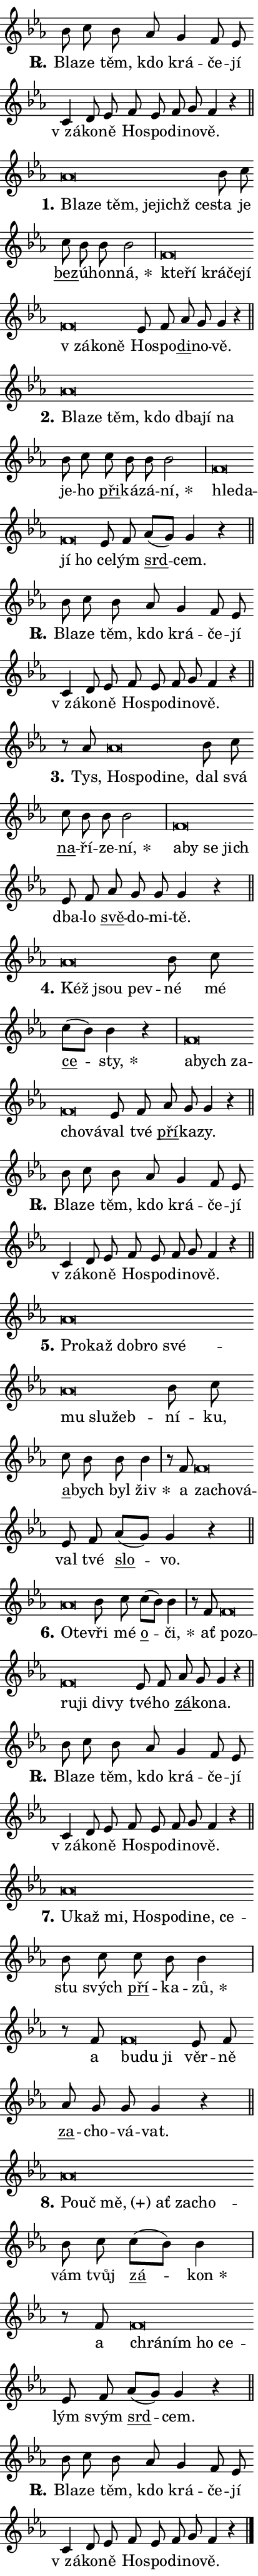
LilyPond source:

\version "2.24.0"
\header { tagline = "" }
\paper {
  indent = 0\cm
  top-margin = 0\cm
  right-margin = 0.13\cm % to fit lyric hyphens
  bottom-margin = 0\cm
  left-margin = 0\cm
  paper-width = 7\cm
  page-breaking = #ly:one-page-breaking
  system-system-spacing.basic-distance = #11
  score-system-spacing.basic-distance = #11
  ragged-last = ##f
}


%% Author: Thomas Morley
%% https://lists.gnu.org/archive/html/lilypond-user/2020-05/msg00002.html
#(define (line-position grob)
"Returns position of @var[grob} in current system:
   @code{'start}, if at first time-step
   @code{'end}, if at last time-step
   @code{'middle} otherwise
"
  (let* ((col (ly:item-get-column grob))
         (ln (ly:grob-object col 'left-neighbor))
         (rn (ly:grob-object col 'right-neighbor))
         (col-to-check-left (if (ly:grob? ln) ln col))
         (col-to-check-right (if (ly:grob? rn) rn col))
         (break-dir-left
           (and
             (ly:grob-property col-to-check-left 'non-musical #f)
             (ly:item-break-dir col-to-check-left)))
         (break-dir-right
           (and
             (ly:grob-property col-to-check-right 'non-musical #f)
             (ly:item-break-dir col-to-check-right))))
        (cond ((eqv? 1 break-dir-left) 'start)
              ((eqv? -1 break-dir-right) 'end)
              (else 'middle))))

#(define (tranparent-at-line-position vctor)
  (lambda (grob)
  "Relying on @code{line-position} select the relevant enry from @var{vctor}.
Used to determine transparency,"
    (case (line-position grob)
      ((end) (not (vector-ref vctor 0)))
      ((middle) (not (vector-ref vctor 1)))
      ((start) (not (vector-ref vctor 2))))))

noteHeadBreakVisibility =
#(define-music-function (break-visibility)(vector?)
"Makes @code{NoteHead}s transparent relying on @var{break-visibility}"
#{
  \override NoteHead.transparent =
    #(tranparent-at-line-position break-visibility)
#})

#(define delete-ledgers-for-transparent-note-heads
  (lambda (grob)
    "Reads whether a @code{NoteHead} is transparent.
If so this @code{NoteHead} is removed from @code{'note-heads} from
@var{grob}, which is supposed to be @code{LedgerLineSpanner}.
As a result ledgers are not printed for this @code{NoteHead}"
    (let* ((nhds-array (ly:grob-object grob 'note-heads))
           (nhds-list
             (if (ly:grob-array? nhds-array)
                 (ly:grob-array->list nhds-array)
                 '()))
           ;; Relies on the transparent-property being done before
           ;; Staff.LedgerLineSpanner.after-line-breaking is executed.
           ;; This is fragile ...
           (to-keep
             (remove
               (lambda (nhd)
                 (ly:grob-property nhd 'transparent #f))
               nhds-list)))
      ;; TODO find a better method to iterate over grob-arrays, similiar
      ;; to filter/remove etc for lists
      ;; For now rebuilt from scratch
      (set! (ly:grob-object grob 'note-heads)  '())
      (for-each
        (lambda (nhd)
          (ly:pointer-group-interface::add-grob grob 'note-heads nhd))
        to-keep))))

squashNotes = {
  \override NoteHead.X-extent = #'(-0.2 . 0.2)
  \override NoteHead.Y-extent = #'(-0.75 . 0)
  \override NoteHead.stencil =
    #(lambda (grob)
       (let ((pos (ly:grob-property grob 'staff-position)))
         (begin
           (if (< pos -7) (display "ERROR: Lower brevis then expected\n") (display ""))
           (if (<= pos -6) ly:text-interface::print ly:note-head::print))))
}
unSquashNotes = {
  \revert NoteHead.X-extent
  \revert NoteHead.Y-extent
  \revert NoteHead.stencil
}

hideNotes = \noteHeadBreakVisibility #begin-of-line-visible
unHideNotes = \noteHeadBreakVisibility #all-visible

% work-around for resetting accidentals
% https://lilypond.org/doc/v2.23/Documentation/notation/displaying-rhythms#unmetered-music
cadenzaMeasure = {
  \cadenzaOff
  \partial 1024 s1024
  \cadenzaOn
}

#(define-markup-command (accent layout props text) (markup?)
  "Underline accented syllable"
  (interpret-markup layout props
    #{\markup \override #'(offset . 4.3) \underline { #text }#}))

responsum = \markup \concat {
  "R" \hspace #-1.05 \path #0.1 #'((moveto 0 0.07) (lineto 0.9 0.8)) \hspace #0.05 "."
}

spaceSize = #0.6828661417322834 % exact space size for TeX Gyre Schola

\layout {
  \context {
    \Staff
    \remove "Time_signature_engraver"
    \override LedgerLineSpanner.after-line-breaking = #delete-ledgers-for-transparent-note-heads
  }
  \context {
    \Lyrics {
      \override LyricSpace.minimum-distance = \spaceSize
      \override LyricText.font-name = #"TeX Gyre Schola"
      \override LyricText.font-size = 1
      \override StanzaNumber.font-name = #"TeX Gyre Schola Bold"
      \override StanzaNumber.font-size = 1
    }
  }
  \context {
    \Score 
    \override NoteHead.text =
      #(lambda (grob) 
        (let ((pos (ly:grob-property grob 'staff-position)))
          #{\markup {
            \combine
              \halign #-0.55 \raise #(if (= pos -6) 0 0.5) \override #'(thickness . 2) \draw-line #'(3.2 . 0)
              \musicglyph "noteheads.sM1"
          }#}))
  }
}

% magnetic-lyrics.ily
%
%   written by
%     Jean Abou Samra <jean@abou-samra.fr>
%     Werner Lemberg <wl@gnu.org>
%
%   adapted by
%     Jiri Hon <jiri.hon@gmail.com>
%
% Version 2022-Apr-15

% https://www.mail-archive.com/lilypond-user@gnu.org/msg149350.html

#(define (Left_hyphen_pointer_engraver context)
   "Collect syllable-hyphen-syllable occurrences in lyrics and store
them in properties.  This engraver only looks to the left.  For
example, if the lyrics input is @code{foo -- bar}, it does the
following.

@itemize @bullet
@item
Set the @code{text} property of the @code{LyricHyphen} grob between
@q{foo} and @q{bar} to @code{foo}.

@item
Set the @code{left-hyphen} property of the @code{LyricText} grob with
text @q{foo} to the @code{LyricHyphen} grob between @q{foo} and
@q{bar}.
@end itemize

Use this auxiliary engraver in combination with the
@code{lyric-@/text::@/apply-@/magnetic-@/offset!} hook."
   (let ((hyphen #f)
         (text #f))
     (make-engraver
      (acknowledgers
       ((lyric-syllable-interface engraver grob source-engraver)
        (set! text grob)))
      (end-acknowledgers
       ((lyric-hyphen-interface engraver grob source-engraver)
        ;(when (not (grob::has-interface grob 'lyric-space-interface))
          (set! hyphen grob)));)
      ((stop-translation-timestep engraver)
       (when (and text hyphen)
         (ly:grob-set-object! text 'left-hyphen hyphen))
       (set! text #f)
       (set! hyphen #f)))))

#(define (lyric-text::apply-magnetic-offset! grob)
   "If the space between two syllables is less than the value in
property @code{LyricText@/.details@/.squash-threshold}, move the right
syllable to the left so that it gets concatenated with the left
syllable.

Use this function as a hook for
@code{LyricText@/.after-@/line-@/breaking} if the
@code{Left_@/hyphen_@/pointer_@/engraver} is active."
   (let ((hyphen (ly:grob-object grob 'left-hyphen #f)))
     (when hyphen
       (let ((left-text (ly:spanner-bound hyphen LEFT)))
         (when (grob::has-interface left-text 'lyric-syllable-interface)
           (let* ((common (ly:grob-common-refpoint grob left-text X))
                  (this-x-ext (ly:grob-extent grob common X))
                  (left-x-ext
                   (begin
                     ;; Trigger magnetism for left-text.
                     (ly:grob-property left-text 'after-line-breaking)
                     (ly:grob-extent left-text common X)))
                  ;; `delta` is the gap width between two syllables.
                  (delta (- (interval-start this-x-ext)
                            (interval-end left-x-ext)))
                  (details (ly:grob-property grob 'details))
                  (threshold (assoc-get 'squash-threshold details 0.2)))
             (when (< delta threshold)
               (let* (;; We have to manipulate the input text so that
                      ;; ligatures crossing syllable boundaries are not
                      ;; disabled.  For languages based on the Latin
                      ;; script this is essentially a beautification.
                      ;; However, for non-Western scripts it can be a
                      ;; necessity.
                      (lt (ly:grob-property left-text 'text))
                      (rt (ly:grob-property grob 'text))
                      (is-space (grob::has-interface hyphen 'lyric-space-interface))
                      (space (if is-space " " ""))
                      (extra-delta (if is-space spaceSize 0))
                      ;; Append new syllable.
                      (ltrt-space (if (and (string? lt) (string? rt))
                                (string-append lt space rt)
                                (make-concat-markup (list lt space rt))))
                      ;; Right-align `ltrt` to the right side.
                      (ltrt-space-markup (grob-interpret-markup
                               grob
                               (make-translate-markup
                                (cons (interval-length this-x-ext) 0)
                                (make-right-align-markup ltrt-space)))))
                 (begin
                   ;; Don't print `left-text`.
                   (ly:grob-set-property! left-text 'stencil #f)
                   ;; Set text and stencil (which holds all collected
                   ;; syllables so far) and shift it to the left.
                   (ly:grob-set-property! grob 'text ltrt-space)
                   (ly:grob-set-property! grob 'stencil ltrt-space-markup)
                   (ly:grob-translate-axis! grob (- (- delta extra-delta)) X))))))))))


#(define (lyric-hyphen::displace-bounds-first grob)
   ;; Make very sure this callback isn't triggered too early.
   (let ((left (ly:spanner-bound grob LEFT))
         (right (ly:spanner-bound grob RIGHT)))
     (ly:grob-property left 'after-line-breaking)
     (ly:grob-property right 'after-line-breaking)
     (ly:lyric-hyphen::print grob)))

squashThreshold = #0.4

\layout {
  \context {
    \Lyrics
    \consists #Left_hyphen_pointer_engraver
    \override LyricText.after-line-breaking =
      #lyric-text::apply-magnetic-offset!
    \override LyricHyphen.stencil = #lyric-hyphen::displace-bounds-first
    \override LyricText.details.squash-threshold = \squashThreshold
    \override LyricHyphen.minimum-distance = 0
    \override LyricHyphen.minimum-length = \squashThreshold
  }
}

squashText = \override LyricText.details.squash-threshold = 9999
unSquashText = \override LyricText.details.squash-threshold = \squashThreshold

leftText = \override LyricText.self-alignment-X = #LEFT
unLeftText = \revert LyricText.self-alignment-X

starOffset = #(lambda (grob) 
                (let ((x_offset (ly:self-alignment-interface::aligned-on-x-parent grob)))
                  (if (= x_offset 0) 0 (+ x_offset 1.2))))

star = #(define-music-function (syllable)(string?)
"Append star separator at the end of a syllable"
#{
  \once \override LyricText.X-offset = #starOffset
  \lyricmode { \markup {
    #syllable
    \override #'((font-name . "TeX Gyre Schola Bold")) \hspace #0.2 \lower #0.65 \larger "*"
  } }
#})

starAccent = #(define-music-function (syllable)(string?)
"Append star separator at the end of a syllable and make accent"
#{
  \once \override LyricText.X-offset = #starOffset
  \lyricmode { \markup {
    \accent #syllable
    \override #'((font-name . "TeX Gyre Schola Bold")) \hspace #0.2 \lower #0.65 \larger "*"
  } }
#})

breath = #(define-music-function (syllable)(string?)
"Append breathing indicator at the end of a syllable"
#{
  \lyricmode { \markup { #syllable "+" } }
#})

optionalBreath = #(define-music-function (syllable)(string?)
"Append optional breathing indicator at the end of a syllable"
#{
  \lyricmode { \markup { #syllable "(+)" } }
#})


\score {
    <<
        \new Voice = "melody" { \cadenzaOn \key es \major \relative { bes'8 c bes as g4 f8 es \bar "" c4 d8 es \bar "" f es f g f4 r \cadenzaMeasure \bar "||" \break } }
        \new Lyrics \lyricsto "melody" { \lyricmode { \set stanza = \responsum
Bla -- ze těm, kdo krá -- če -- jí "v zá" -- ko -- ně Ho -- spo -- di -- no -- vě. } }
    >>
    \layout {}
}

\score {
    <<
        \new Voice = "melody" { \cadenzaOn \key es \major \relative { \squashNotes as'\breve*1/16 \hideNotes \breve*1/16 \bar "" \breve*1/16 \bar "" \breve*1/16 \bar "" \breve*1/16 \breve*1/16 \bar "" \unHideNotes \unSquashNotes bes8 c \bar "" c bes bes bes2 \cadenzaMeasure \bar "|" \squashNotes f\breve*1/16 \hideNotes \breve*1/16 \bar "" \breve*1/16 \bar "" \breve*1/16 \bar "" \breve*1/16 \bar "" \breve*1/16 \bar "" \breve*1/16 \breve*1/16 \bar "" \unHideNotes \unSquashNotes es8 f \bar "" as g g4 r \cadenzaMeasure \bar "||" \break } }
        \new Lyrics \lyricsto "melody" { \lyricmode { \set stanza = "1."
\leftText Bla -- \squashText ze těm, je -- jichž ce -- \unLeftText \unSquashText sta je \markup \accent bez -- ú -- hon -- \star ná, \leftText kte -- \squashText ří krá -- če -- jí "v zá" -- ko -- ně \unLeftText \unSquashText Ho -- spo -- \markup \accent di -- no -- vě. } }
    >>
    \layout {}
}

\score {
    <<
        \new Voice = "melody" { \cadenzaOn \key es \major \relative { \squashNotes as'\breve*1/16 \hideNotes \breve*1/16 \bar "" \breve*1/16 \bar "" \breve*1/16 \bar "" \breve*1/16 \bar "" \breve*1/16 \breve*1/16 \bar "" \unHideNotes \unSquashNotes bes8 c \bar "" c bes bes bes2 \cadenzaMeasure \bar "|" \squashNotes f\breve*1/16 \hideNotes \breve*1/16 \bar "" \breve*1/16 \breve*1/16 \bar "" \unHideNotes \unSquashNotes es8 f \bar "" as[( g)] g4 r \cadenzaMeasure \bar "||" \break } }
        \new Lyrics \lyricsto "melody" { \lyricmode { \set stanza = "2."
\leftText Bla -- \squashText ze těm, kdo dba -- jí na \unLeftText \unSquashText je -- ho \markup \accent při -- ká -- zá -- \star ní, \leftText hle -- \squashText da -- jí ho \unLeftText \unSquashText ce -- lým \markup \accent srd -- cem. } }
    >>
    \layout {}
}

\score {
    <<
        \new Voice = "melody" { \cadenzaOn \key es \major \relative { bes'8 c bes as g4 f8 es \bar "" c4 d8 es \bar "" f es f g f4 r \cadenzaMeasure \bar "||" \break } }
        \new Lyrics \lyricsto "melody" { \lyricmode { \set stanza = \responsum
Bla -- ze těm, kdo krá -- če -- jí "v zá" -- ko -- ně Ho -- spo -- di -- no -- vě. } }
    >>
    \layout {}
}

\score {
    <<
        \new Voice = "melody" { \cadenzaOn \key es \major \relative { r8 as'8 \squashNotes as\breve*1/16 \hideNotes \breve*1/16 \bar "" \breve*1/16 \breve*1/16 \bar "" \unHideNotes \unSquashNotes bes8 c \bar "" c bes bes bes2 \cadenzaMeasure \bar "|" \squashNotes f\breve*1/16 \hideNotes \breve*1/16 \bar "" \breve*1/16 \breve*1/16 \bar "" \unHideNotes \unSquashNotes es8 f \bar "" as g g g4 r \cadenzaMeasure \bar "||" \break } }
        \new Lyrics \lyricsto "melody" { \lyricmode { \set stanza = "3."
Tys, \leftText Ho -- \squashText spo -- di -- ne, \unLeftText \unSquashText dal svá \markup \accent na -- ří -- ze -- \star ní, \leftText a -- \squashText by se jich \unLeftText \unSquashText dba -- lo \markup \accent svě -- do -- mi -- tě. } }
    >>
    \layout {}
}

\score {
    <<
        \new Voice = "melody" { \cadenzaOn \key es \major \relative { \squashNotes as'\breve*1/16 \hideNotes \breve*1/16 \breve*1/16 \bar "" \unHideNotes \unSquashNotes bes8 c \bar "" c[( bes)] bes4 r \cadenzaMeasure \bar "|" \squashNotes f\breve*1/16 \hideNotes \breve*1/16 \bar "" \breve*1/16 \bar "" \breve*1/16 \breve*1/16 \bar "" \unHideNotes \unSquashNotes es8 f \bar "" as g g4 r \cadenzaMeasure \bar "||" \break } }
        \new Lyrics \lyricsto "melody" { \lyricmode { \set stanza = "4."
\leftText Kéž \squashText jsou pev -- \unLeftText \unSquashText né mé \markup \accent ce -- \star sty, \leftText a -- \squashText bych za -- cho -- vá -- \unLeftText \unSquashText val tvé \markup \accent pří -- ka -- zy. } }
    >>
    \layout {}
}

\score {
    <<
        \new Voice = "melody" { \cadenzaOn \key es \major \relative { bes'8 c bes as g4 f8 es \bar "" c4 d8 es \bar "" f es f g f4 r \cadenzaMeasure \bar "||" \break } }
        \new Lyrics \lyricsto "melody" { \lyricmode { \set stanza = \responsum
Bla -- ze těm, kdo krá -- če -- jí "v zá" -- ko -- ně Ho -- spo -- di -- no -- vě. } }
    >>
    \layout {}
}

\score {
    <<
        \new Voice = "melody" { \cadenzaOn \key es \major \relative { \squashNotes as'\breve*1/16 \hideNotes \breve*1/16 \bar "" \breve*1/16 \bar "" \breve*1/16 \bar "" \breve*1/16 \bar "" \breve*1/16 \bar "" \breve*1/16 \breve*1/16 \bar "" \unHideNotes \unSquashNotes bes8 c \bar "" c bes bes bes4 \cadenzaMeasure \bar "|" r8 f8 \squashNotes f\breve*1/16 \hideNotes \breve*1/16 \breve*1/16 \bar "" \unHideNotes \unSquashNotes es8 f \bar "" as[( g)] g4 r \cadenzaMeasure \bar "||" \break } }
        \new Lyrics \lyricsto "melody" { \lyricmode { \set stanza = "5."
\leftText Pro -- \squashText kaž dob -- ro své -- mu slu -- žeb -- \unLeftText \unSquashText ní -- ku, \markup \accent a -- bych byl \star živ a \leftText za -- \squashText cho -- vá -- \unLeftText \unSquashText val tvé \markup \accent slo -- vo. } }
    >>
    \layout {}
}

\score {
    <<
        \new Voice = "melody" { \cadenzaOn \key es \major \relative { \squashNotes as'\breve*1/16 \hideNotes \breve*1/16 \bar "" \unHideNotes \unSquashNotes bes8 c \bar "" c[( bes)] bes4 \cadenzaMeasure \bar "|" r8 f8 \squashNotes f\breve*1/16 \hideNotes \breve*1/16 \bar "" \breve*1/16 \bar "" \breve*1/16 \bar "" \breve*1/16 \breve*1/16 \bar "" \unHideNotes \unSquashNotes es8 f \bar "" as g g4 r \cadenzaMeasure \bar "||" \break } }
        \new Lyrics \lyricsto "melody" { \lyricmode { \set stanza = "6."
\leftText O -- \squashText te -- \unLeftText \unSquashText vři mé \markup \accent o -- \star či, ať \leftText po -- \squashText zo -- ru -- ji di -- vy \unLeftText \unSquashText tvé -- ho \markup \accent zá -- ko -- na. } }
    >>
    \layout {}
}

\score {
    <<
        \new Voice = "melody" { \cadenzaOn \key es \major \relative { bes'8 c bes as g4 f8 es \bar "" c4 d8 es \bar "" f es f g f4 r \cadenzaMeasure \bar "||" \break } }
        \new Lyrics \lyricsto "melody" { \lyricmode { \set stanza = \responsum
Bla -- ze těm, kdo krá -- če -- jí "v zá" -- ko -- ně Ho -- spo -- di -- no -- vě. } }
    >>
    \layout {}
}

\score {
    <<
        \new Voice = "melody" { \cadenzaOn \key es \major \relative { \squashNotes as'\breve*1/16 \hideNotes \breve*1/16 \bar "" \breve*1/16 \bar "" \breve*1/16 \bar "" \breve*1/16 \bar "" \breve*1/16 \bar "" \breve*1/16 \breve*1/16 \bar "" \unHideNotes \unSquashNotes bes8 c \bar "" c bes bes4 \cadenzaMeasure \bar "|" r8 f8 \squashNotes f\breve*1/16 \hideNotes \breve*1/16 \breve*1/16 \bar "" \unHideNotes \unSquashNotes es8 f \bar "" as g g g4 r \cadenzaMeasure \bar "||" \break } }
        \new Lyrics \lyricsto "melody" { \lyricmode { \set stanza = "7."
\leftText U -- \squashText kaž mi, Ho -- spo -- di -- ne, ce -- \unLeftText \unSquashText stu svých \markup \accent pří -- ka -- \star zů, a \leftText bu -- \squashText du ji \unLeftText \unSquashText věr -- ně \markup \accent za -- cho -- vá -- vat. } }
    >>
    \layout {}
}

\score {
    <<
        \new Voice = "melody" { \cadenzaOn \key es \major \relative { \squashNotes as'\breve*1/16 \hideNotes \breve*1/16 \bar "" \breve*1/16 \bar "" \breve*1/16 \bar "" \breve*1/16 \breve*1/16 \bar "" \unHideNotes \unSquashNotes bes8 c \bar "" c[( bes)] bes4 \cadenzaMeasure \bar "|" r8 f8 \squashNotes f\breve*1/16 \hideNotes \breve*1/16 \bar "" \breve*1/16 \breve*1/16 \bar "" \unHideNotes \unSquashNotes es8 f \bar "" as[( g)] g4 r \cadenzaMeasure \bar "||" \break } }
        \new Lyrics \lyricsto "melody" { \lyricmode { \set stanza = "8."
\leftText Po -- \squashText uč \optionalBreath mě, ať za -- cho -- \unLeftText \unSquashText vám tvůj \markup \accent zá -- \star kon a \leftText chrá -- \squashText ním ho ce -- \unLeftText \unSquashText lým svým \markup \accent srd -- cem. } }
    >>
    \layout {}
}

\score {
    <<
        \new Voice = "melody" { \cadenzaOn \key es \major \relative { bes'8 c bes as g4 f8 es \bar "" c4 d8 es \bar "" f es f g f4 r \cadenzaMeasure \bar "||" \break } \bar "|." }
        \new Lyrics \lyricsto "melody" { \lyricmode { \set stanza = \responsum
Bla -- ze těm, kdo krá -- če -- jí "v zá" -- ko -- ně Ho -- spo -- di -- no -- vě. } }
    >>
    \layout {}
}
